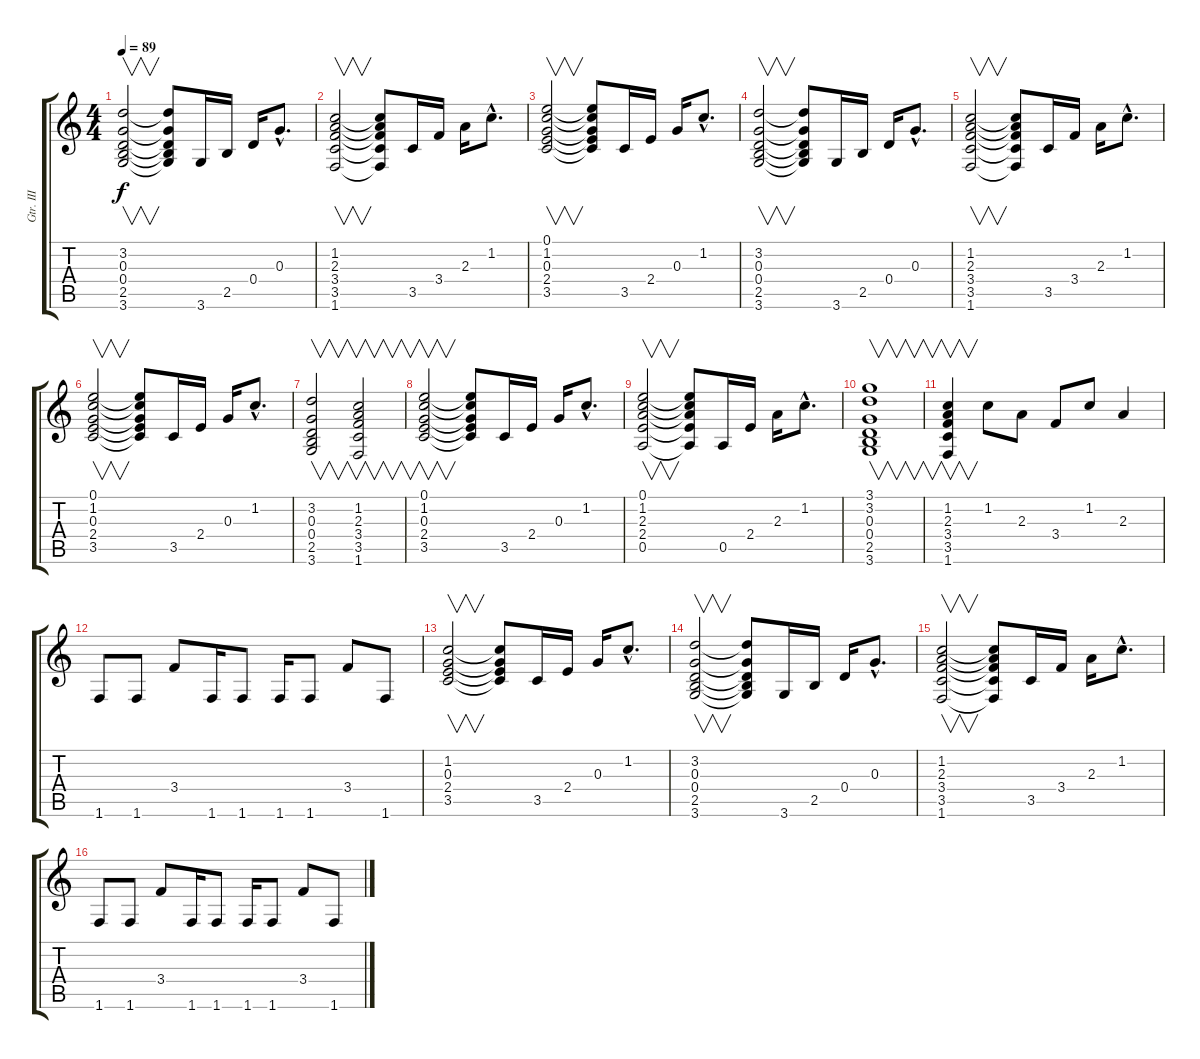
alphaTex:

\track ("Gtr. III" "Gtr. III") {instrument electricguitarclean}
\staff {score tabs}
\tuning (E4 B3 G3 D3 A2 E2) {hide}
\ts (4 4)
\tempo 89
\clef g2
\ks c
(3.2 0.3 0.4 2.5 3.6).2{v dy f} (3.2{t} 0.3{t} 0.4{t} 2.5{t} 3.6{t}).8 3.6.16 2.5.16 0.4.16 0.3{hac}.8{d} |
(1.2 2.3 3.4 3.5 1.6).2{v} (1.2{t} 2.3{t} 3.4{t} 3.5{t} 1.6{t}).8 3.5.16 3.4.16 2.3.16 1.2{hac}.8{d} |
(0.1 1.2 0.3 2.4 3.5).2{v} (0.1{t} 1.2{t} 0.3{t} 2.4{t} 3.5{t}).8 3.5.16 2.4.16 0.3.16 1.2{hac}.8{d} |
(3.2 0.3 0.4 2.5 3.6).2{v} (3.2{t} 0.3{t} 0.4{t} 2.5{t} 3.6{t}).8 3.6.16 2.5.16 0.4.16 0.3{hac}.8{d} |
(1.2 2.3 3.4 3.5 1.6).2{v} (1.2{t} 2.3{t} 3.4{t} 3.5{t} 1.6{t}).8 3.5.16 3.4.16 2.3.16 1.2{hac}.8{d} |
(0.1 1.2 0.3 2.4 3.5).2{v} (0.1{t} 1.2{t} 0.3{t} 2.4{t} 3.5{t}).8 3.5.16 2.4.16 0.3.16 1.2{hac}.8{d} |
(3.2 0.3 0.4 2.5 3.6).2{v} (1.2 2.3 3.4 3.5 1.6).2{v} |
(0.1 1.2 0.3 2.4 3.5).2{v} (0.1{t} 1.2{t} 0.3{t} 2.4{t} 3.5{t}).8 3.5.16 2.4.16 0.3.16 1.2{hac}.8{d} |
(0.1 1.2 2.3 2.4 0.5).2{v} (0.1{t} 1.2{t} 2.3{t} 2.4{t} 0.5{t}).8 0.5.16 2.4.16 2.3.16 1.2{hac}.8{d} |
(3.1 3.2 0.3 0.4 2.5 3.6).1{v} |
(1.2 2.3 3.4 3.5 1.6).4{v} 1.2.8 2.3.8 3.4.8 1.2.8 2.3.4 |
1.6.8 1.6.8 3.4.8 1.6.16 1.6.8 1.6.16 1.6.8 3.4.8 1.6.8 |
(1.2 0.3 2.4 3.5).2{v} (1.2{t} 0.3{t} 2.4{t} 3.5{t}).8 3.5.16 2.4.16 0.3.16 1.2{hac}.8{d} |
(3.2 0.3 0.4 2.5 3.6).2{v} (3.2{t} 0.3{t} 0.4{t} 2.5{t} 3.6{t}).8 3.6.16 2.5.16 0.4.16 0.3{hac}.8{d} |
(1.2 2.3 3.4 3.5 1.6).2{v} (1.2{t} 2.3{t} 3.4{t} 3.5{t} 1.6{t}).8 3.5.16 3.4.16 2.3.16 1.2{hac}.8{d} |
1.6.8 1.6.8 3.4.8 1.6.16 1.6.8 1.6.16 1.6.8 3.4.8 1.6.8
